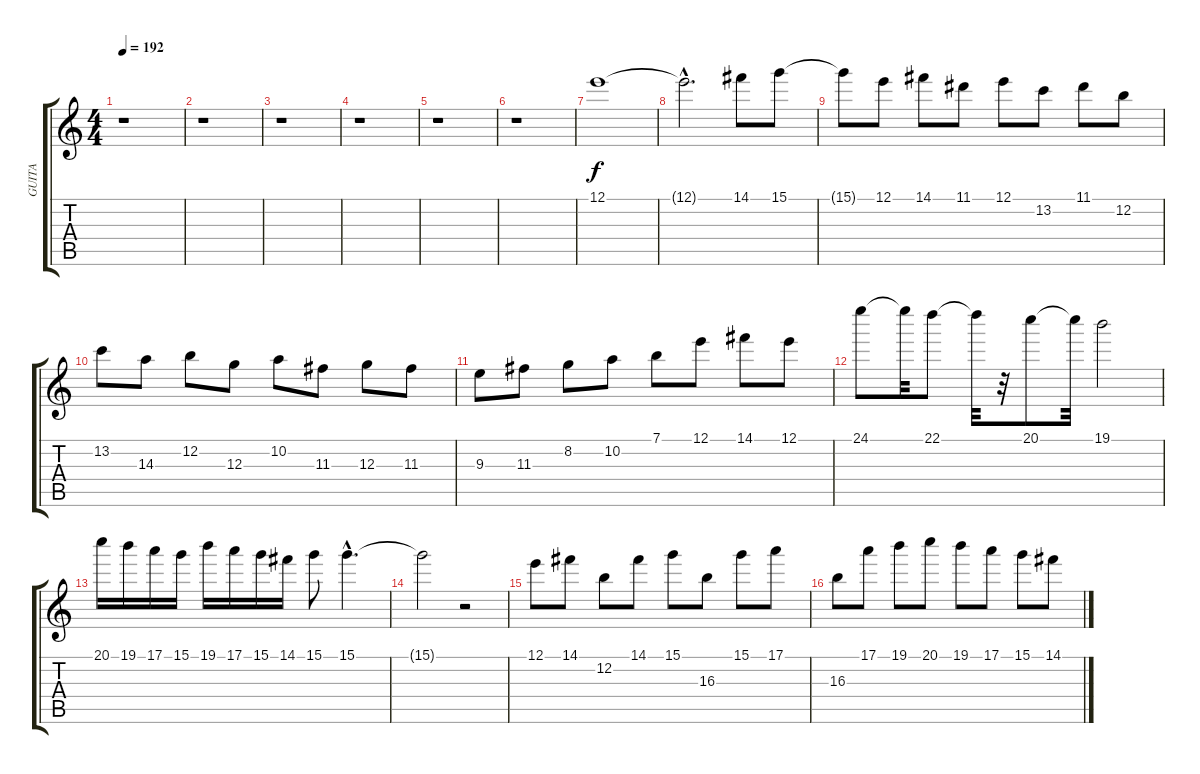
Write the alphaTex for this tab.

\track ("     GUITAR" "     GUITA") {instrument distortionguitar}
\staff {score tabs}
\tuning (E4 B3 G3 D3 A2 E2) {hide}
\ts (4 4)
\tempo 192
\clef g2
\ks c
r.1{dy f} |
r.1 |
r.1 |
r.1 |
r.1 |
r.1 |
12.1.1 |
12.1{hac t}.2{d} 14.1.8 15.1.8 |
15.1{t}.8 12.1.8 14.1.8 11.1.8 12.1.8 13.2.8 11.1.8 12.2.8 |
13.2.8 14.3.8 12.2.8 12.3.8 10.2.8 11.3.8 12.3.8 11.3.8 |
9.3.8 11.3.8 8.2.8 10.2.8 7.1.8 12.1.8 14.1.8 12.1.8 |
24.1.8 24.1{t}.32 22.1.8 22.1{t}.32 r.32 20.1.8 20.1{t}.32 19.1.2 |
20.1.16 19.1.16 17.1.16 15.1.16 19.1.16 17.1.16 15.1.16 14.1.16 15.1.8 15.1{hac}.4{d} |
15.1{t}.2 r.2 |
12.1.8 14.1.8 12.2.8 14.1.8 15.1.8 16.3.8 15.1.8 17.1.8 |
16.3.8 17.1.8 19.1.8 20.1.8 19.1.8 17.1.8 15.1.8 14.1.8
